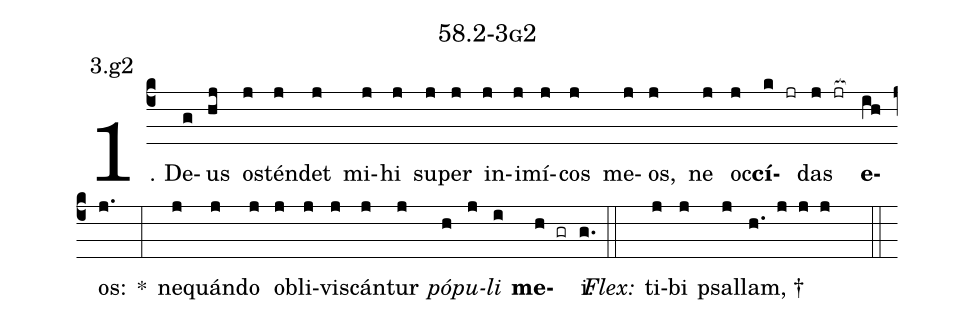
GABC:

name: 58.2-3g2;
annotation: 3.g2;
%%
(c4)1. De(g)us(hj) os(j)tén(j)det(j) mi(j)hi(j) su(j)per(j) in(j)i(j)mí(j)cos(j) me(j)os,(j) ne(j) oc(j)<b>cí</b>(k jr)das(j jr[ocb:1{]) <b>e</b>(ih[ocb:0}])os:(j.) *(:) ne(j)quán(j)do(j) ob(j)li(j)vis(j)cán(j)tur(j) <i>pó</i>(h)<i>pu</i>(j)<i>li</i>(i) <b>me</b>(h gr)i.(g.) (::)
<i>Flex:</i>()  ti(j)bi(j) psal(j)lam, †(h. j j j  ::)
